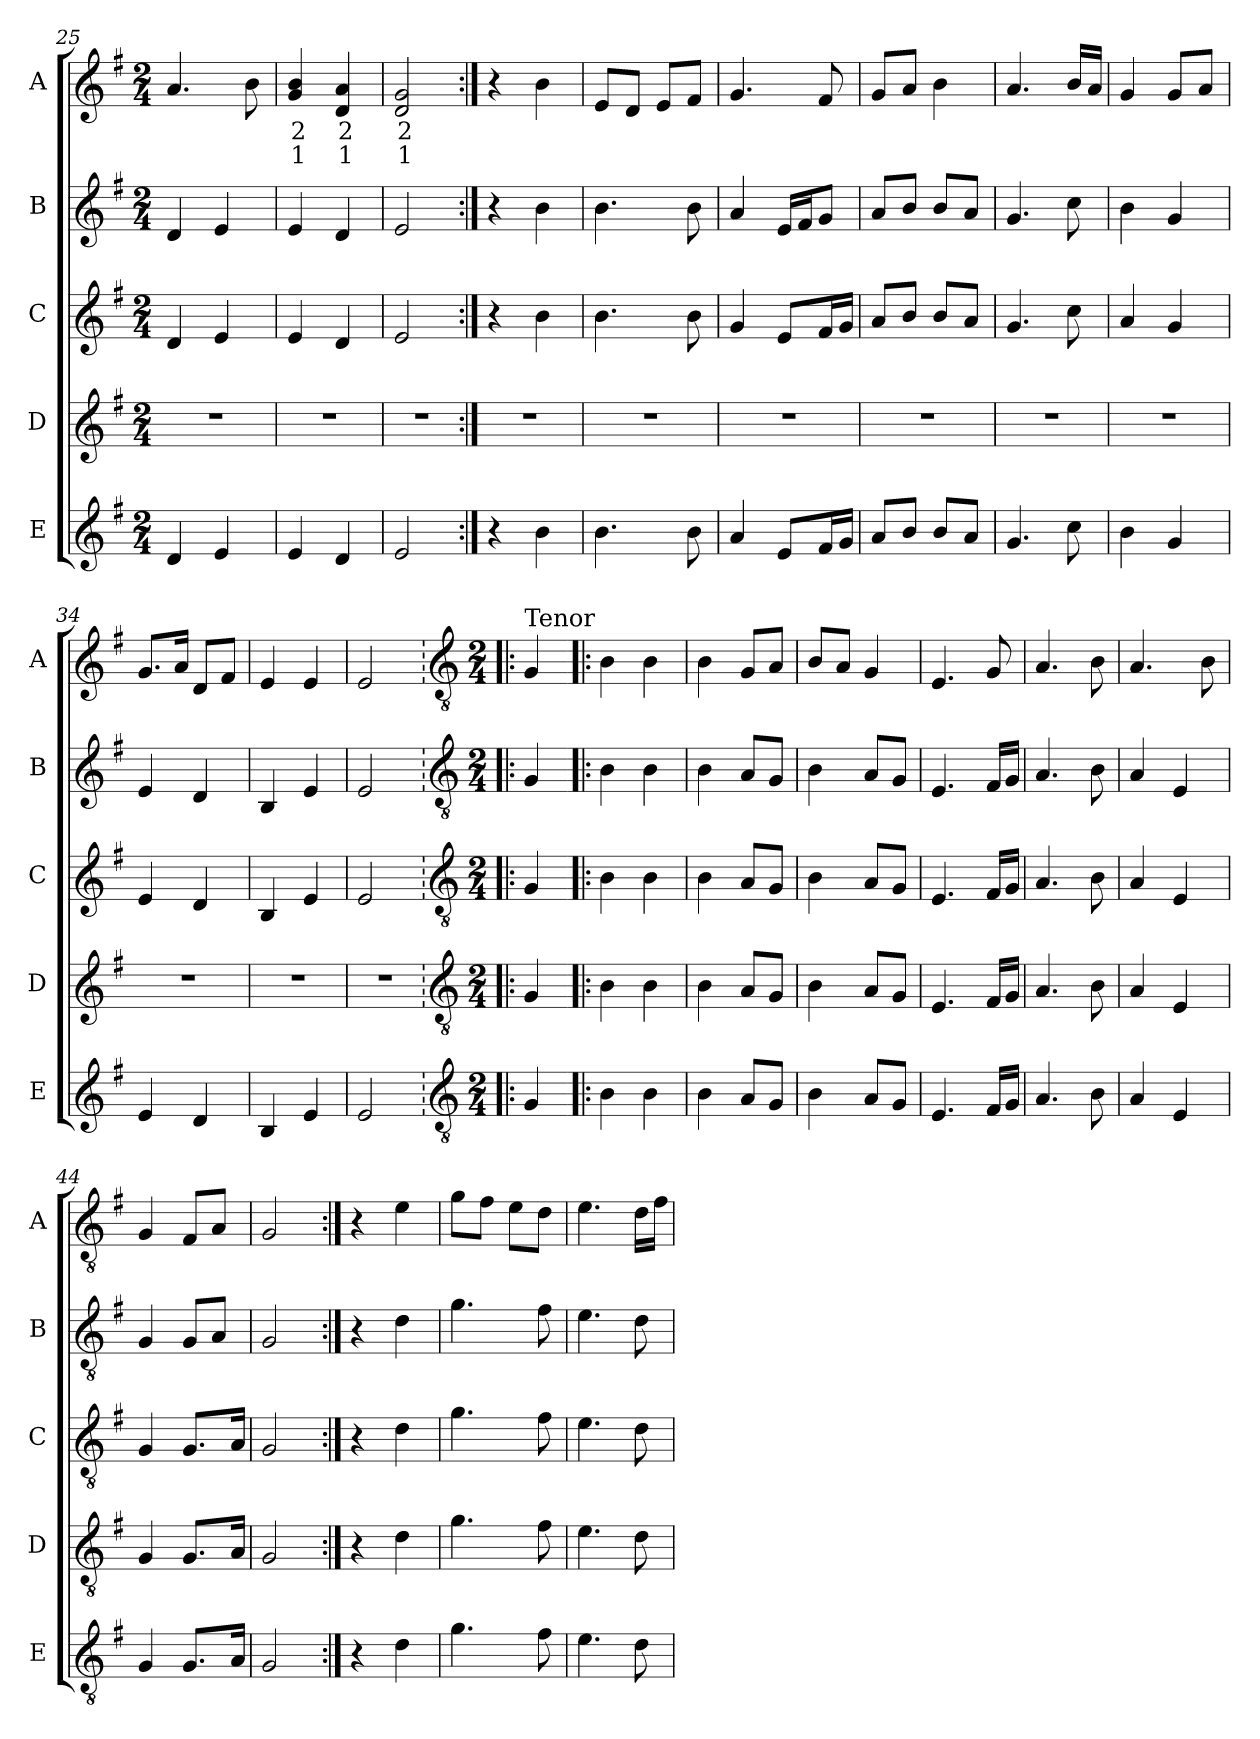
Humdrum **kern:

**kern	**kern	**kern	**kern	**kern	**text	**text
*part5	*part4	*part3	*part2	*part1	*part1	*part1
*staff5	*staff4	*staff3	*staff2	*staff1	*staff1	*staff1
*I"E	*I"D	*I"C	*I"B	*I"A	*	*
*I'E	*I'D	*I'C	*I'B	*I'A	*	*
*clefG2	*clefG2	*clefG2	*clefG2	*clefG2	*	*
*k[f#]	*k[f#]	*k[f#]	*k[f#]	*k[f#]	*	*
*M2/4	*M2/4	*M2/4	*M2/4	*M2/4	*	*
=25	=25	=25	=25	=25	=25	=25
4d!/	2r	4d!/	4d!/	4.a!/	.	.
4e!/	.	4e!/	4e!/	.	.	.
.	.	.	.	8b!\	.	.
=26	=26	=26	=26	=26	=26	=26
4e!/	2r	4e!/	4e!/	4g!/ 4b!/	2	1
4d!/	.	4d!/	4d!/	4d!/ 4a!/	2	1
=27	=27	=27	=27	=27	=27	=27
2e!/	2r	2e!/	2e!/	2d!/ 2g!/	2	1
=28:|!	=28:|!	=28:|!	=28:|!	=28:|!	=28:|!	=28:|!
4r	2r	4r	4r	4r	.	.
4b!\	.	4b!\	4b!\	4b!\	.	.
=29	=29	=29	=29	=29	=29	=29
4.b!\	2r	4.b!\	4.b!\	8e!/L	.	.
.	.	.	.	8d!/J	.	.
.	.	.	.	8e!/L	.	.
8b!\	.	8b!\	8b!\	8f#!/J	.	.
=30	=30	=30	=30	=30	=30	=30
4a!/	2r	4g!/	4a!/	4.g!/	.	.
8e!/L	.	8e!/L	16e!/LL	.	.	.
.	.	.	16f#!/J	.	.	.
16f#!/L	.	16f#!/L	8g!/J	8f#!/	.	.
16g!/JJ	.	16g!/JJ	.	.	.	.
=31	=31	=31	=31	=31	=31	=31
8a!/L	2r	8a!/L	8a!/L	8g!/L	.	.
8b!/J	.	8b!/J	8b!/J	8a!/J	.	.
8b!/L	.	8b!/L	8b!/L	4b!\	.	.
8a!/J	.	8a!/J	8a!/J	.	.	.
=32	=32	=32	=32	=32	=32	=32
4.g!/	2r	4.g!/	4.g!/	4.a!/	.	.
8cc!\	.	8cc!\	8cc!\	16b!/LL	.	.
.	.	.	.	16a!/JJ	.	.
=33	=33	=33	=33	=33	=33	=33
4b!\	2r	4a!/	4b!\	4g!/	.	.
4g!/	.	4g!/	4g!/	8g!/L	.	.
.	.	.	.	8a!/J	.	.
=34	=34	=34	=34	=34	=34	=34
4e!/	2r	4e!/	4e!/	8.g!/L	.	.
.	.	.	.	16a!/Jk	.	.
4d!/	.	4d!/	4d!/	8d!/L	.	.
.	.	.	.	8f#!/J	.	.
=35	=35	=35	=35	=35	=35	=35
4B!/	2r	4B!/	4B!/	4e!/	.	.
4e!/	.	4e!/	4e!/	4e!/	.	.
=36	=36	=36	=36	=36	=36	=36
2e!/	2r	2e!/	2e!/	2e!/	.	.
!!LO:PB:g=z
=37|!:	=37|!:	=37|!:	=37|!:	=37|!:	=37|!:	=37|!:
*clefGv2	*clefGv2	*clefGv2	*clefGv2	*clefGv2	*	*
*M2/4	*M2/4	*M2/4	*M2/4	*M2/4	*	*
!	!	!	!	!LO:TX:a:t=Tenor	!	!
4G!/	4G!/	4G!/	4G!/	4G!/	.	.
=38	=38	=38	=38	=38	=38	=38
4B!\	4B!\	4B!\	4B!\	4B!\	.	.
4B!\	4B!\	4B!\	4B!\	4B!\	.	.
=39	=39	=39	=39	=39	=39	=39
4B!\	4B!\	4B!\	4B!\	4B!\	.	.
8A!/L	8A!/L	8A!/L	8A!/L	8G!/L	.	.
8G!/J	8G!/J	8G!/J	8G!/J	8A!/J	.	.
=40	=40	=40	=40	=40	=40	=40
4B!\	4B!\	4B!\	4B!\	8B!/L	.	.
.	.	.	.	8A!/J	.	.
8A!/L	8A!/L	8A!/L	8A!/L	4G!/	.	.
8G!/J	8G!/J	8G!/J	8G!/J	.	.	.
=41	=41	=41	=41	=41	=41	=41
4.E!/	4.E!/	4.E!/	4.E!/	4.E!/	.	.
16F#!/LL	16F#!/LL	16F#!/LL	16F#!/LL	8G!/	.	.
16G!/JJ	16G!/JJ	16G!/JJ	16G!/JJ	.	.	.
=42	=42	=42	=42	=42	=42	=42
4.A!/	4.A!/	4.A!/	4.A!/	4.A!/	.	.
8B!\	8B!\	8B!\	8B!\	8B!\	.	.
=43	=43	=43	=43	=43	=43	=43
4A!/	4A!/	4A!/	4A!/	4.A!/	.	.
4E!/	4E!/	4E!/	4E!/	.	.	.
.	.	.	.	8B!\	.	.
=44	=44	=44	=44	=44	=44	=44
4G!/	4G!/	4G!/	4G!/	4G!/	.	.
8.G!/L	8.G!/L	8.G!/L	8G!/L	8F#!/L	.	.
.	.	.	8A!/J	8A!/J	.	.
16A!/Jk	16A!/Jk	16A!/Jk	.	.	.	.
=45	=45	=45	=45	=45	=45	=45
2G!/	2G!/	2G!/	2G!/	2G!/	.	.
=46:|!	=46:|!	=46:|!	=46:|!	=46:|!	=46:|!	=46:|!
4r	4r	4r	4r	4r	.	.
4d!\	4d!\	4d!\	4d!\	4e!\	.	.
=47	=47	=47	=47	=47	=47	=47
4.g!\	4.g!\	4.g!\	4.g!\	8g!\L	.	.
.	.	.	.	8f#!\J	.	.
.	.	.	.	8e!\L	.	.
8f#!\	8f#!\	8f#!\	8f#!\	8d!\J	.	.
=48	=48	=48	=48	=48	=48	=48
4.e!\	4.e!\	4.e!\	4.e!\	4.e!\	.	.
8d!\	8d!\	8d!\	8d!\	16d!\LL	.	.
.	.	.	.	16f#!\JJ	.	.
=	=	=	=	=	=	=
*-	*-	*-	*-	*-	*-	*-
